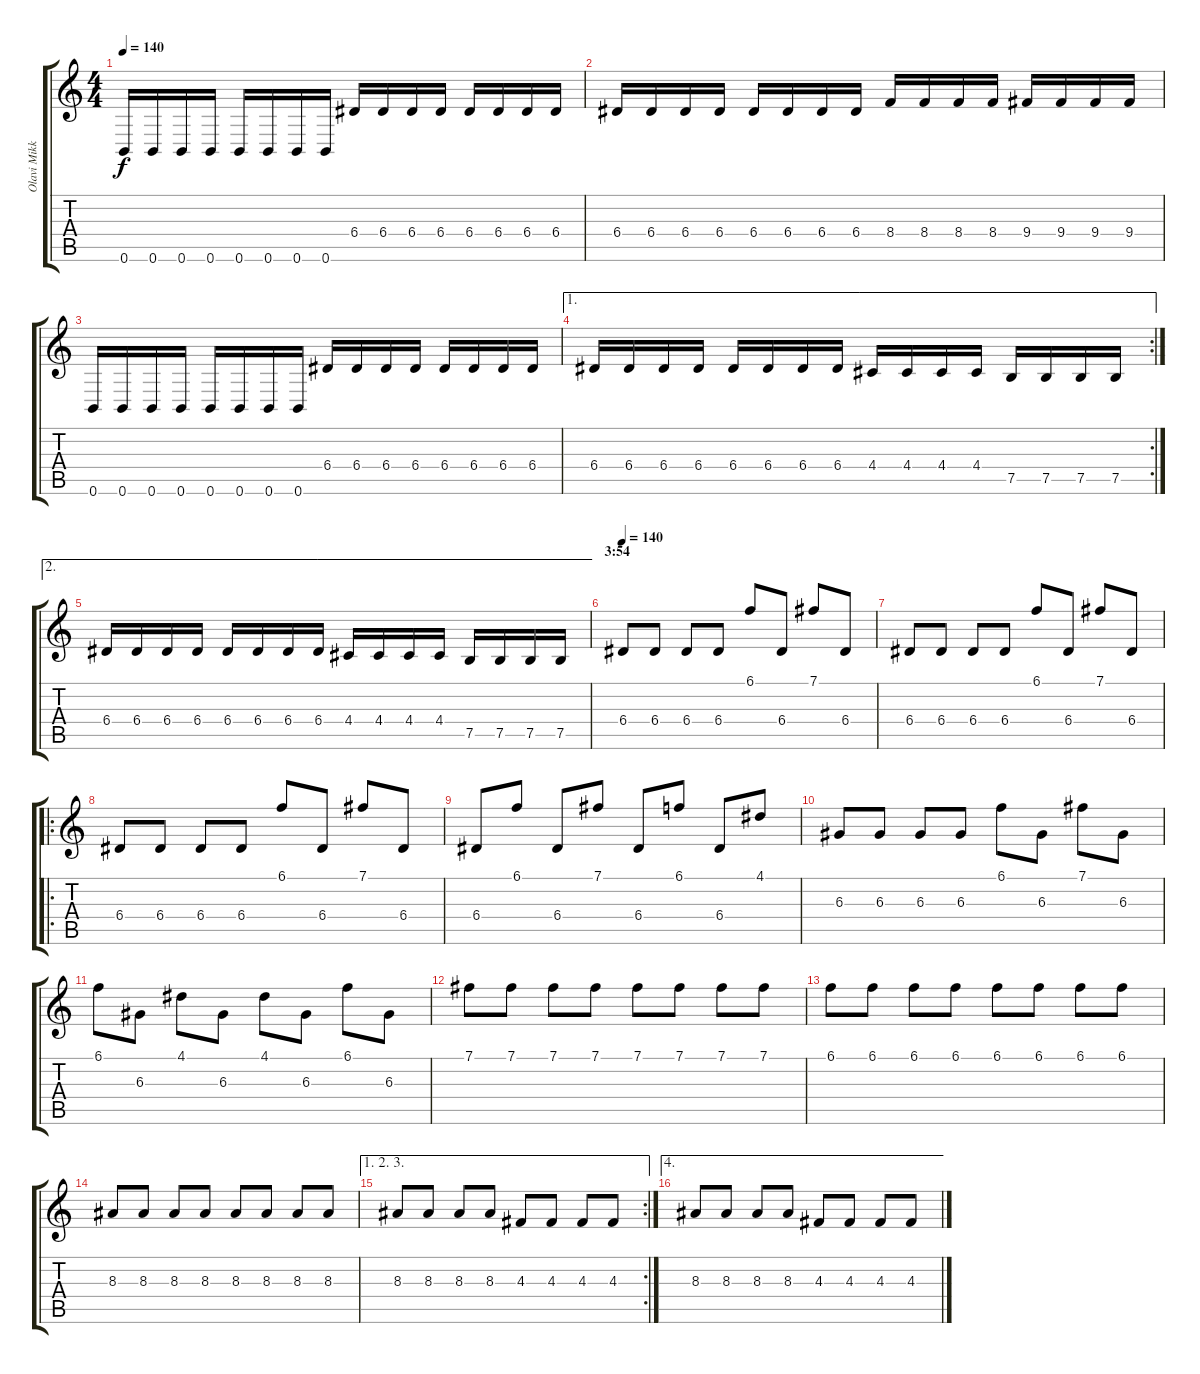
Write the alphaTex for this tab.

\track ("Olavi Mikkonen" "Olavi Mikk") {instrument distortionguitar}
\staff {score tabs}
\tuning (B3 Gb3 D3 A2 E2 B1) {hide}
\ts (4 4)
\tempo 140
\clef g2
\ks c
0.6.16{dy f} 0.6.16 0.6.16 0.6.16 0.6.16 0.6.16 0.6.16 0.6.16 6.4.16 6.4.16 6.4.16 6.4.16 6.4.16 6.4.16 6.4.16 6.4.16 |
6.4.16 6.4.16 6.4.16 6.4.16 6.4.16 6.4.16 6.4.16 6.4.16 8.4.16 8.4.16 8.4.16 8.4.16 9.4.16 9.4.16 9.4.16 9.4.16 |
0.6.16 0.6.16 0.6.16 0.6.16 0.6.16 0.6.16 0.6.16 0.6.16 6.4.16 6.4.16 6.4.16 6.4.16 6.4.16 6.4.16 6.4.16 6.4.16 |
\ae 1
\rc 2
6.4.16 6.4.16 6.4.16 6.4.16 6.4.16 6.4.16 6.4.16 6.4.16 4.4.16 4.4.16 4.4.16 4.4.16 7.5.16 7.5.16 7.5.16 7.5.16 |
\ae 2
6.4.16 6.4.16 6.4.16 6.4.16 6.4.16 6.4.16 6.4.16 6.4.16 4.4.16 4.4.16 4.4.16 4.4.16 7.5.16 7.5.16 7.5.16 7.5.16 |
\section ("" "3:54")
\tempo 140
6.4.8 6.4.8 6.4.8 6.4.8 6.1.8 6.4.8 7.1.8 6.4.8 |
6.4.8 6.4.8 6.4.8 6.4.8 6.1.8 6.4.8 7.1.8 6.4.8 |
\ro
6.4.8 6.4.8 6.4.8 6.4.8 6.1.8 6.4.8 7.1.8 6.4.8 |
6.4.8 6.1.8 6.4.8 7.1.8 6.4.8 6.1.8 6.4.8 4.1.8 |
6.3.8 6.3.8 6.3.8 6.3.8 6.1.8 6.3.8 7.1.8 6.3.8 |
6.1.8 6.3.8 4.1.8 6.3.8 4.1.8 6.3.8 6.1.8 6.3.8 |
7.1.8 7.1.8 7.1.8 7.1.8 7.1.8 7.1.8 7.1.8 7.1.8 |
6.1.8 6.1.8 6.1.8 6.1.8 6.1.8 6.1.8 6.1.8 6.1.8 |
8.3.8 8.3.8 8.3.8 8.3.8 8.3.8 8.3.8 8.3.8 8.3.8 |
\ae (1 2 3)
\rc 2
8.3.8 8.3.8 8.3.8 8.3.8 4.3.8 4.3.8 4.3.8 4.3.8 |
\ae 4
8.3.8 8.3.8 8.3.8 8.3.8 4.3.8 4.3.8 4.3.8 4.3.8
